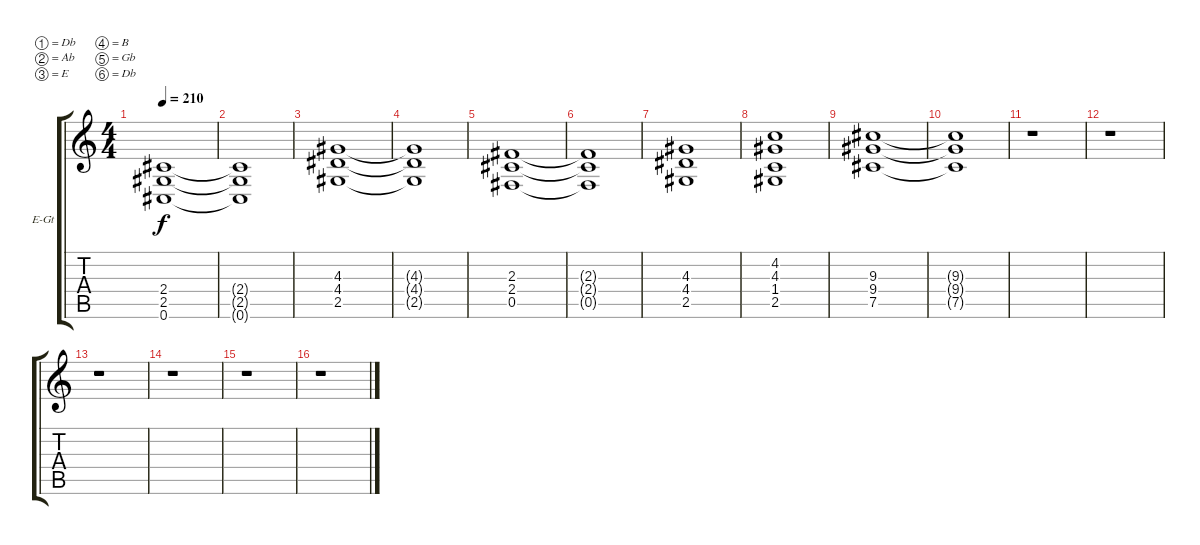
\bracketExtendMode groupsimilarinstruments
\firstSystemTrackNameOrientation horizontal
\otherSystemsTrackNameOrientation horizontal
\track ("Rithym 2" "E-Gt") {instrument distortionguitar}
\staff {score tabs}
\tuning (Db4 Ab3 E3 B2 Gb2 Db2)
\ts (4 4)
\tempo 210
\clef g2
\ks c
(2.4 2.5 0.6).1{dy f} |
(2.4{t} 2.5{t} 0.6{t}).1 |
(4.3 4.4 2.5).1 |
(4.3{t} 4.4{t} 2.5{t}).1 |
(2.3 2.4 0.5).1 |
(2.3{t} 2.4{t} 0.5{t}).1 |
(4.3 4.4 2.5).1 |
(4.2 4.3 1.4 2.5).1 |
(9.3 9.4 7.5).1 |
(9.3{t} 9.4{t} 7.5{t}).1 |
r.1 |
r.1 |
r.1 |
r.1 |
r.1 |
r.1
